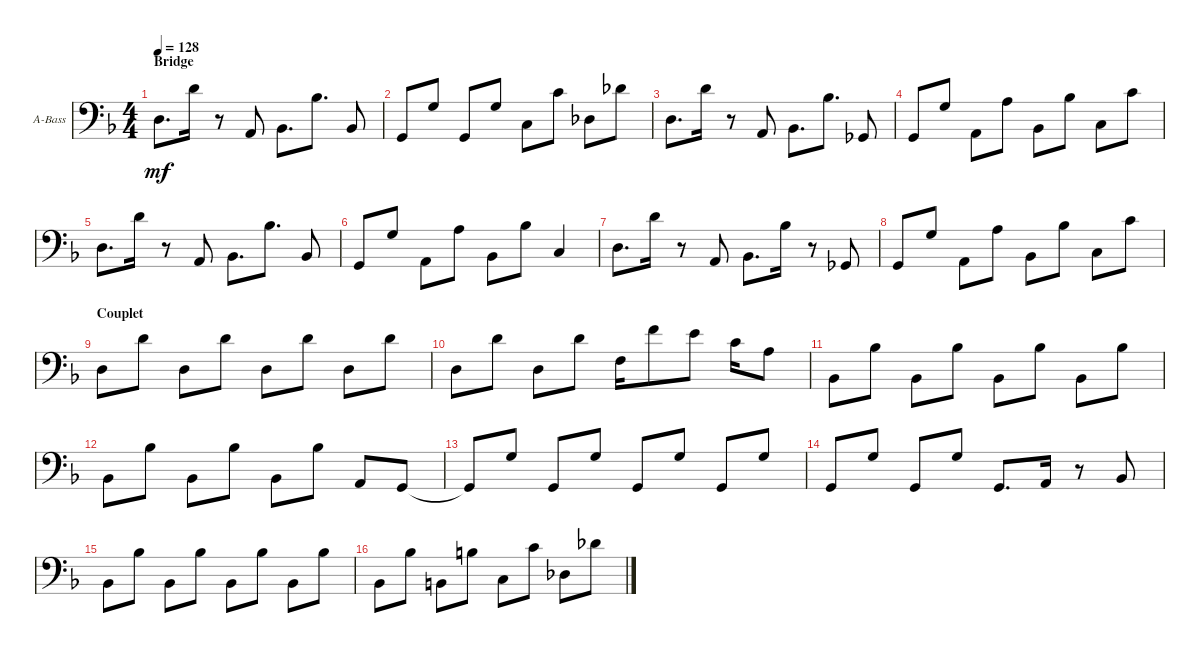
\defaultSystemsLayout 4
\bracketExtendMode groupsimilarinstruments
\firstSystemTrackNameOrientation horizontal
\otherSystemsTrackNameOrientation horizontal
\track ("Acoustic Bass" "A-Bass") {instrument acousticbass}
\staff {score}
\tuning (G2 D2 A1 E1)
\ts (4 4)
\section ("" "Bridge")
\tempo 128
\clef f4
\ks f
0.2.8{d dy mf} 7.1.16 r.8 0.3.8 1.3.8{d} 3.1.8{d} 1.3.8 |
3.4.8 0.1.8 3.4.8 0.1.8 3.3.8 5.1.8 4.3.8 6.1.8 |
0.2.8{d} 7.1.16 r.8 0.3.8 1.3.8{d} 3.1.8{d} 2.4.8 |
3.4.8 0.1.8 0.3.8 2.1.8 1.3.8 3.1.8 3.3.8 5.1.8 |
0.2.8{d} 7.1.16 r.8 0.3.8 1.3.8{d} 3.1.8{d} 1.3.8 |
3.4.8 0.1.8 0.3.8 2.1.8 1.3.8 3.1.8 3.3.4 |
0.2.8{d} 7.1.16 r.8 0.3.8 1.3.8{d} 3.1.16 r.8 2.4.8 |
3.4.8 0.1.8 0.3.8 2.1.8 1.3.8 3.1.8 3.3.8 5.1.8 |
\section ("" "Couplet")
5.3.8 7.1.8 5.3.8 7.1.8 5.3.8 7.1.8 5.3.8 7.1.8 |
5.3.8 7.1.8 5.3.8 7.1.8 8.3.16 10.1.8 9.1.8 10.2.16 12.3.8 |
6.4.8 8.2.8 6.4.8 8.2.8 6.4.8 8.2.8 6.4.8 8.2.8 |
6.4.8 8.2.8 6.4.8 8.2.8 6.4.8 8.2.8 5.4.8 3.4.8 |
3.4{t}.8 5.2.8 3.4.8 0.1.8 3.4.8 0.1.8 3.4.8 0.1.8 |
3.4.8 0.1.8 3.4.8 5.2.8 3.4.8{d} 5.4.16 r.8 6.4.8 |
6.4.8 8.2.8 6.4.8 8.2.8 6.4.8 8.2.8 6.4.8 8.2.8 |
6.4.8 8.2.8 2.3.8 4.1.8 3.3.8 5.1.8 4.3.8 6.1.8
